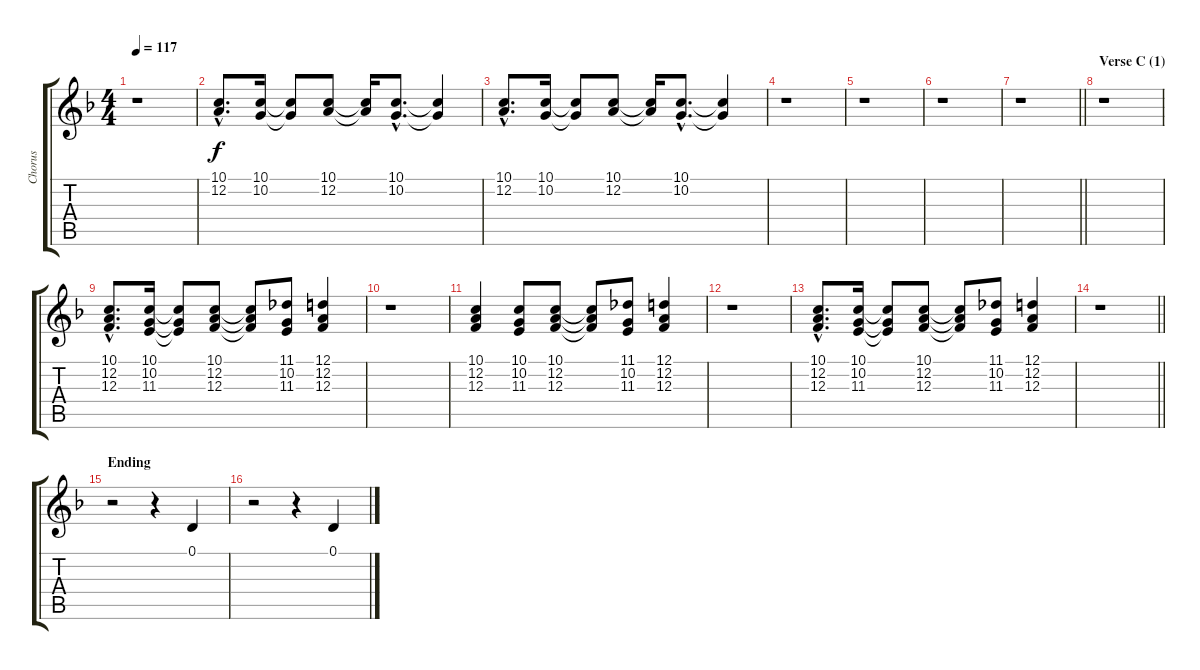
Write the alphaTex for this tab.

\track ("Chorus" "Chorus") {instrument sopranosax}
\staff {score tabs}
\tuning (D4 A3 F3 C3 G2 D2) {hide}
\ts (4 4)
\tempo 117
\clef g2
\ks dminor
r.1{dy f} |
(10.1{hac} 12.2{hac}).8{d} (10.1 10.2).16 (10.1{t} 10.2{t}).8 (10.1 12.2).8 (10.1{t} 12.2{t}).16 (10.1{hac} 10.2{hac}).8{d} (10.1{t} 10.2{t}).4 |
(10.1{hac} 12.2{hac}).8{d} (10.1 10.2).16 (10.1{t} 10.2{t}).8 (10.1 12.2).8 (10.1{t} 12.2{t}).16 (10.1{hac} 10.2{hac}).8{d} (10.1{t} 10.2{t}).4 |
r.1 |
r.1 |
r.1 |
\barLineRight lightlight
r.1 |
\section ("" "Verse C (1)")
r.1 |
(10.1{hac} 12.2{hac} 12.3{hac}).8{d} (10.1 10.2 11.3).16 (10.1{t} 10.2{t} 11.3{t}).8 (10.1 12.2 12.3).8 (10.1{t} 12.2{t} 12.3{t}).8 (11.1 10.2 11.3).8 (12.1 12.2 12.3).4 |
r.1 |
(10.1 12.2 12.3).4 (10.1 10.2 11.3).8 (10.1 12.2 12.3).8 (10.1{t} 12.2{t} 12.3{t}).8 (11.1 10.2 11.3).8 (12.1 12.2 12.3).4 |
r.1 |
(10.1{hac} 12.2{hac} 12.3{hac}).8{d} (10.1 10.2 11.3).16 (10.1{t} 10.2{t} 11.3{t}).8 (10.1 12.2 12.3).8 (10.1{t} 12.2{t} 12.3{t}).8 (11.1 10.2 11.3).8 (12.1 12.2 12.3).4 |
\barLineRight lightlight
r.1 |
\section ("" "Ending")
r.2 r.4 0.1.4 |
r.2 r.4 0.1.4
